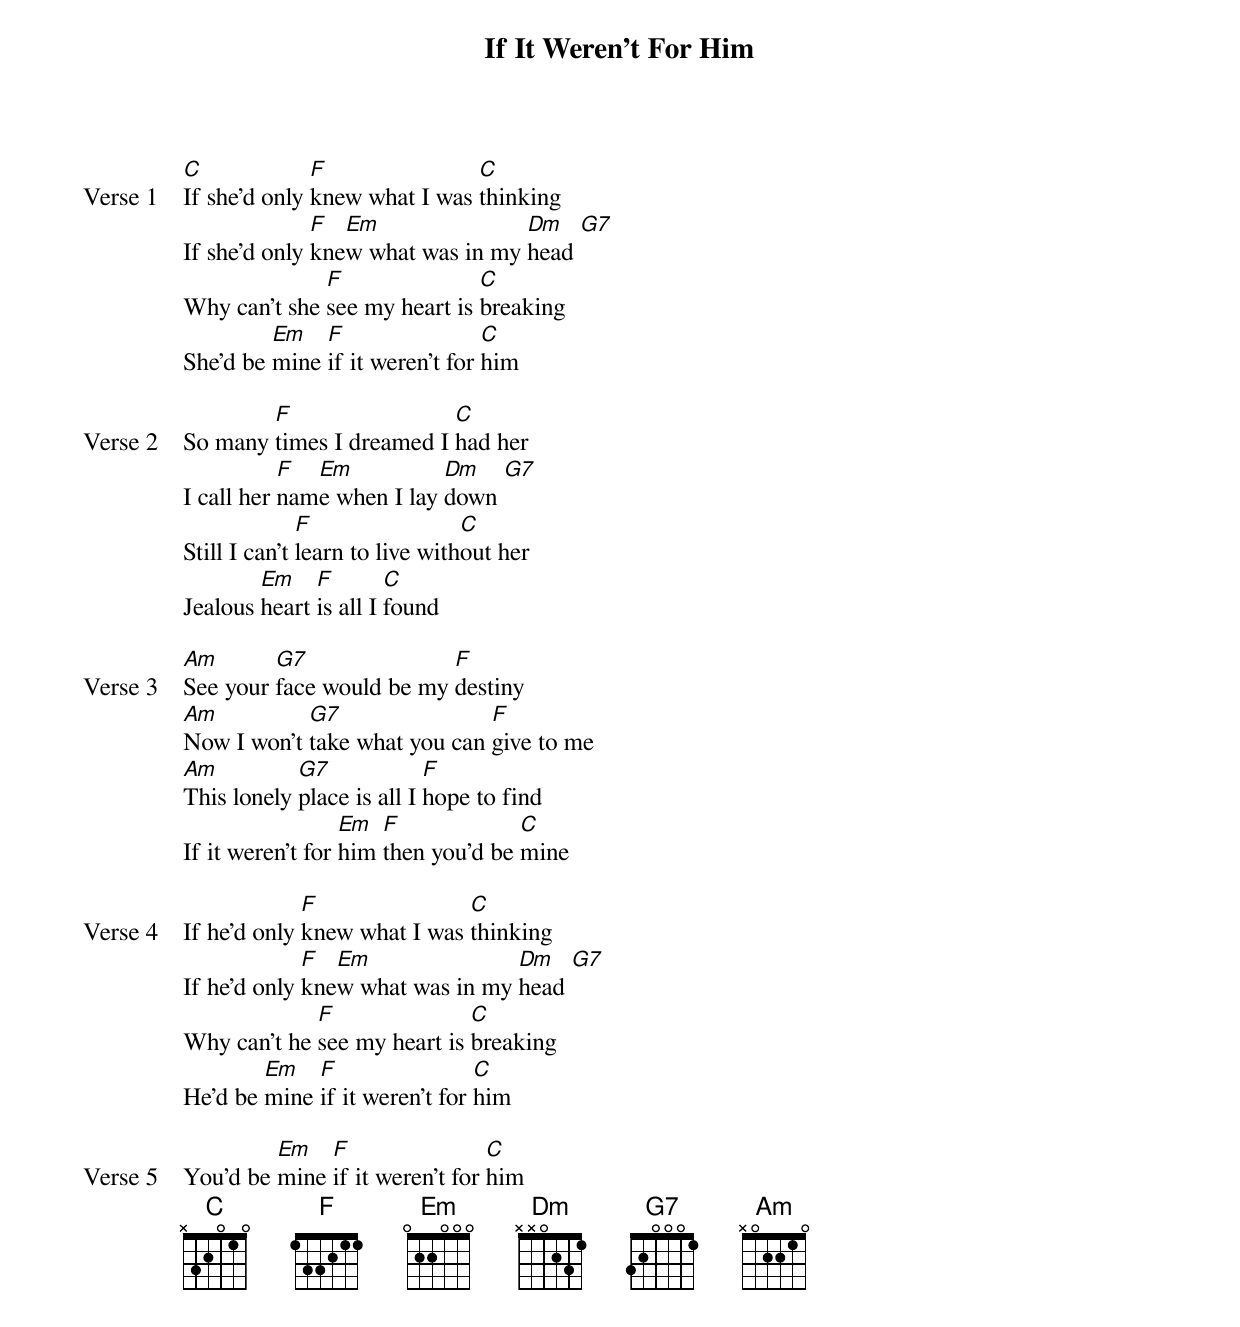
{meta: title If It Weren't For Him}
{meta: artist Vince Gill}
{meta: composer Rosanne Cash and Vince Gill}

{start_of_verse: Verse 1}
[C]If she'd only [F]knew what I was [C]thinking
If she'd only [F]kne[Em]w what was in my [Dm]head [G7]
Why can't she [F]see my heart is [C]breaking
She'd be [Em]mine [F]if it weren't for [C]him
{end_of_verse}

{start_of_verse: Verse 2}
So many [F]times I dreamed I [C]had her
I call her [F]nam[Em]e when I lay [Dm]down [G7]
Still I can't [F]learn to live with[C]out her
Jealous [Em]heart [F]is all I [C]found
{end_of_verse}

{start_of_verse: Verse 3}
[Am]See your [G7]face would be my [F]destiny
[Am]Now I won't [G7]take what you can [F]give to me
[Am]This lonely [G7]place is all I [F]hope to find
If it weren't for [Em]him [F]then you'd be [C]mine
{end_of_verse}

{start_of_verse: Verse 4}
If he'd only [F]knew what I was [C]thinking
If he'd only [F]kne[Em]w what was in my [Dm]head [G7]
Why can't he [F]see my heart is [C]breaking
He'd be [Em]mine [F]if it weren't for [C]him
{end_of_verse}

{start_of_verse: Verse 5}
You'd be [Em]mine [F]if it weren't for [C]him
{end_of_verse}
